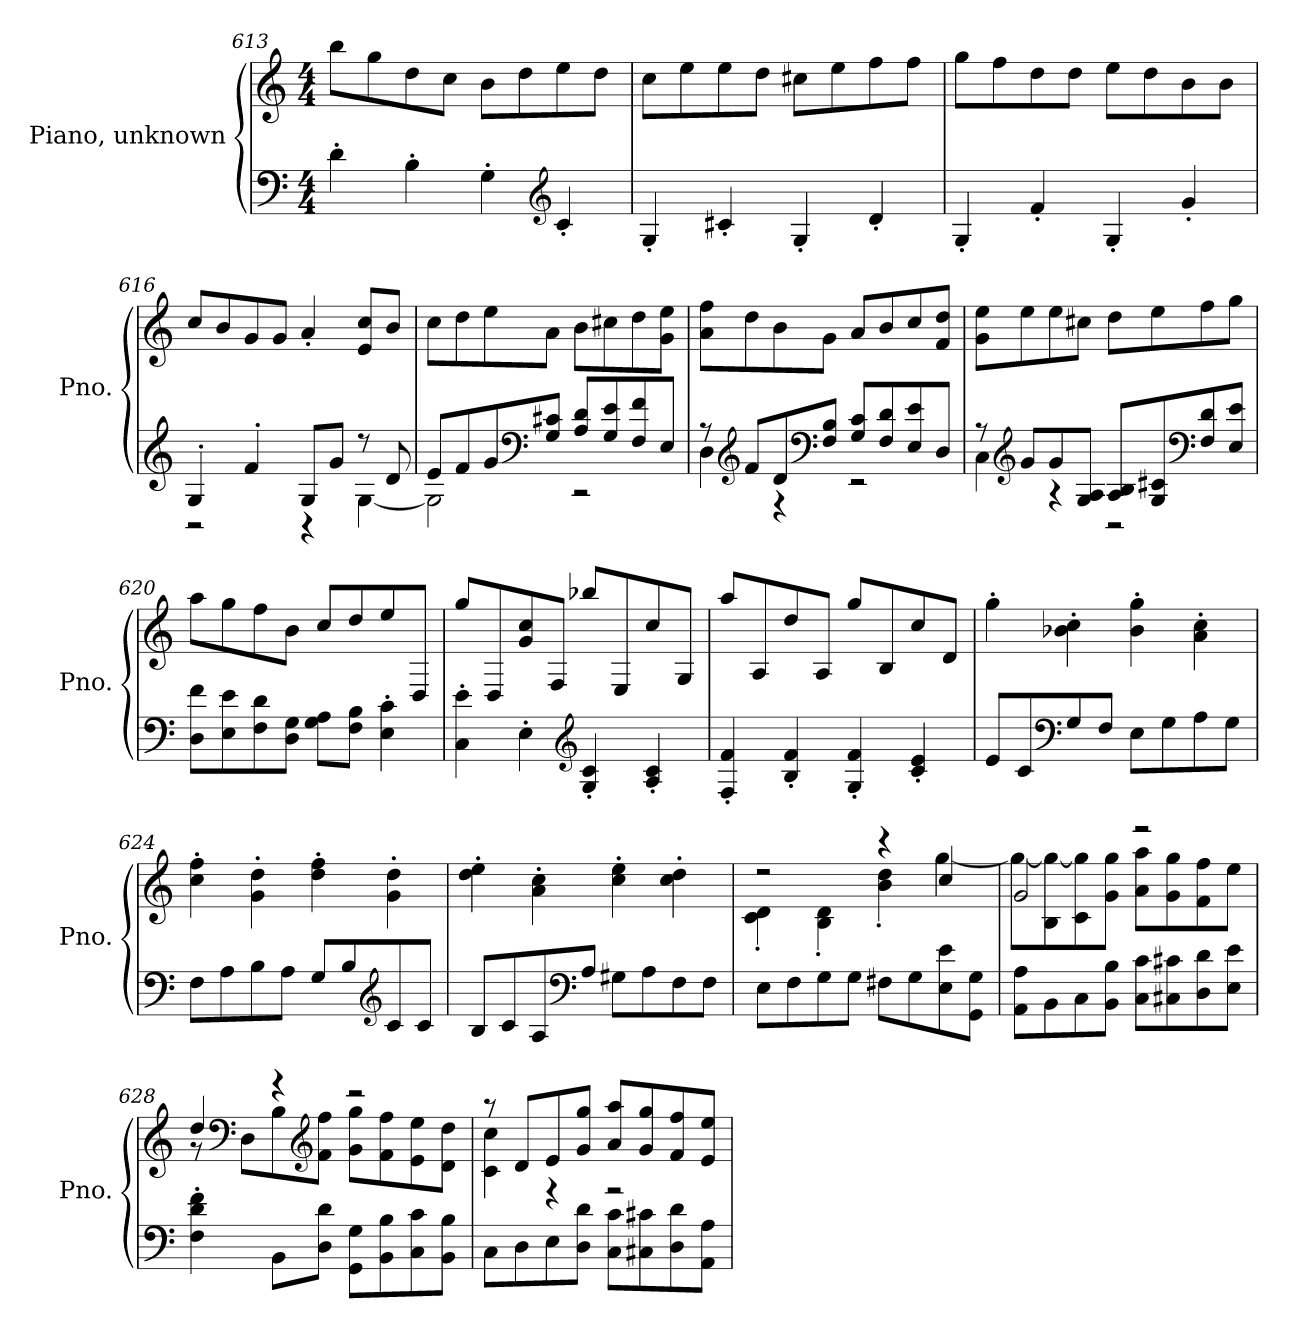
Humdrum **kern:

**kern	**kern
*part1	*part1
*staff2	*staff1
*I"Piano, unknown	*
*I'Pno.	*
*clefF4	*clefG2
*k[]	*k[]
*M4/4	*M4/4
=613	=613
4d'\	8bb\L
.	8gg\
4B'\	8dd\
.	8cc\J
4G'\	8b\L
.	8dd\
*clefG2	*
4c'/	8ee\
.	8dd\J
!!LO:PB:g=z
=614	=614
4G'/	8cc\L
.	8ee\
4c#X'/	8ee\
.	8dd\J
4G'/	8cc#X\L
.	8ee\
4d'/	8ff\
.	8ff\J
=615	=615
4G'/	8gg\L
.	8ff\
4f'/	8dd\
.	8dd\J
4G'/	8ee\L
.	8dd\
4g'/	8b\
.	8b\J
=616	=616
*^	*
4G'/	2r	8cc/L
.	.	8b/
4f'/	.	8g/
.	.	8g/J
8G/L	4r	4a'/
8g/J	.	.
8r	[4G\	8e/ 8cc/L
8d/	.	8b/J
=617	=617	=617
8e/L	2G\]	8cc\L
8f/	.	8dd\
8g/	.	8ee\
*clefF4	*	*
8G/ 8c#X/J	.	8a\J
8A/ 8d/L	2r	8b\L
8G/ 8e/	.	8cc#X\
8F/ 8f/	.	8dd\
8E/J	.	8g\ 8ee\J
!!LO:LB:g=z
=618	=618	=618
8r	4D\	8a\ 8ff\L
*clefG2	*	*
8f/L	.	8dd\
8d/	4r	8b\
*clefF4	*	*
8F/ 8B/J	.	8g\J
8G/ 8c/L	2r	8a/L
8F/ 8d/	.	8b/
8E/ 8e/	.	8cc/
8D/J	.	8f/ 8dd/J
=619	=619	=619
8r	4C\	8g\ 8ee\L
*clefG2	*	*
8g/L	.	8ee\
8g/	4r	8ee\
8G/ 8A/J	.	8cc#X\J
8A/ 8B/L	2r	8dd\L
8G/ 8c#X/	.	8ee\
*clefF4	*	*
8F/ 8d/	.	8ff\
8E/ 8e/J	.	8gg\J
*v	*v	*
=620	=620
8D\ 8f\L	8aa\L
8E\ 8e\	8gg\
8F\ 8d\	8ff\
8D\ 8G\J	8b\J
8G\ 8A\L	8cc/L
8F\ 8B\J	8dd/
4E\' 4c\'	8ee/
.	8D/J
!!LO:LB:g=z
=621	=621
4C\' 4e\'	8gg/L
.	8D/
4E'\	8g/ 8cc/
.	8F/J
*clefG2	*
4G/' 4c/'	8bb-X/L
.	8E/
4A/' 4c/'	8cc/
.	8G/J
=622	=622
4F/' 4f/'	8aa/L
.	8A/
4B/' 4f/'	8dd/
.	8A/J
4G/' 4f/'	8gg/L
.	8B/
4c/' 4e/'	8cc/
.	8d/J
=623	=623
8e/L	4gg'\
8c/	.
*clefF4	*
8G/	4b-X\' 4cc\'
8F/J	.
8E\L	4b-\' 4gg\'
8G\	.
8A\	4a\' 4cc\'
8G\J	.
=624	=624
8F\L	4cc\' 4ff\'
8A\	.
8B\	4g\' 4dd\'
8A\J	.
8G/L	4dd\' 4ff\'
8B/	.
*clefG2	*
8c/	4g\' 4dd\'
8c/J	.
!!LO:LB:g=z
=625	=625
8B/L	4dd\' 4ee\'
8c/	.
8A/	4a\' 4cc\'
*clefF4	*
8A/J	.
8G#X\L	4cc\' 4ee\'
8A\	.
8F\	4cc\' 4dd\'
8F\J	.
=626	=626
*	*^
8E\L	2r	4c\' 4d\'
8F\	.	.
8G\	.	4B\' 4d\'
8G\J	.	.
8F#X\L	4r	4b\' 4dd\'
8G\	.	.
8E\ 8e\	4cc/	[4gg\
8GG\ 8G\J	.	.
=627	=627	=627
8AA\ 8A\L	2g/	8gg\L_
8BB\	.	8B\ 8gg\_
8C\	.	8c\ 8gg\]
8BB\ 8B\J	.	8g\ 8gg\J
8C\ 8c\L	2r	8a\ 8aa\L
8C#X\ 8c#X\	.	8g\ 8gg\
8D\ 8d\	.	8f\ 8ff\
8E\ 8e\J	.	8ee\J
=628	=628	=628
4F\' 4d\' 4f\'	4dd/	8r
*	*clefF4	*
.	.	8D\L
8BB\L	4r	8B\
*	*clefG2	*
8D\ 8d\J	.	8f\ 8ff\J
8GG\ 8G\L	2r	8g\ 8gg\L
8BB\ 8B\	.	8f\ 8ff\
8C\ 8c\	.	8e\ 8ee\
8BB\ 8B\J	.	8d\ 8dd\J
!!LO:LB:g=z	!!
=629	=629	=629
8C\L	8r	4c\ 4cc\
8D\	8d/L	.
8E\	8e/	4r
8D\ 8d\J	8g/ 8gg/J	.
8C\ 8c\L	8a/ 8aa/L	2r
8C#X\ 8c#X\	8g/ 8gg/	.
8D\ 8d\	8f/ 8ff/	.
8AA\ 8A\J	8e/ 8ee/J	.
*	*v	*v
=	=
*-	*-
